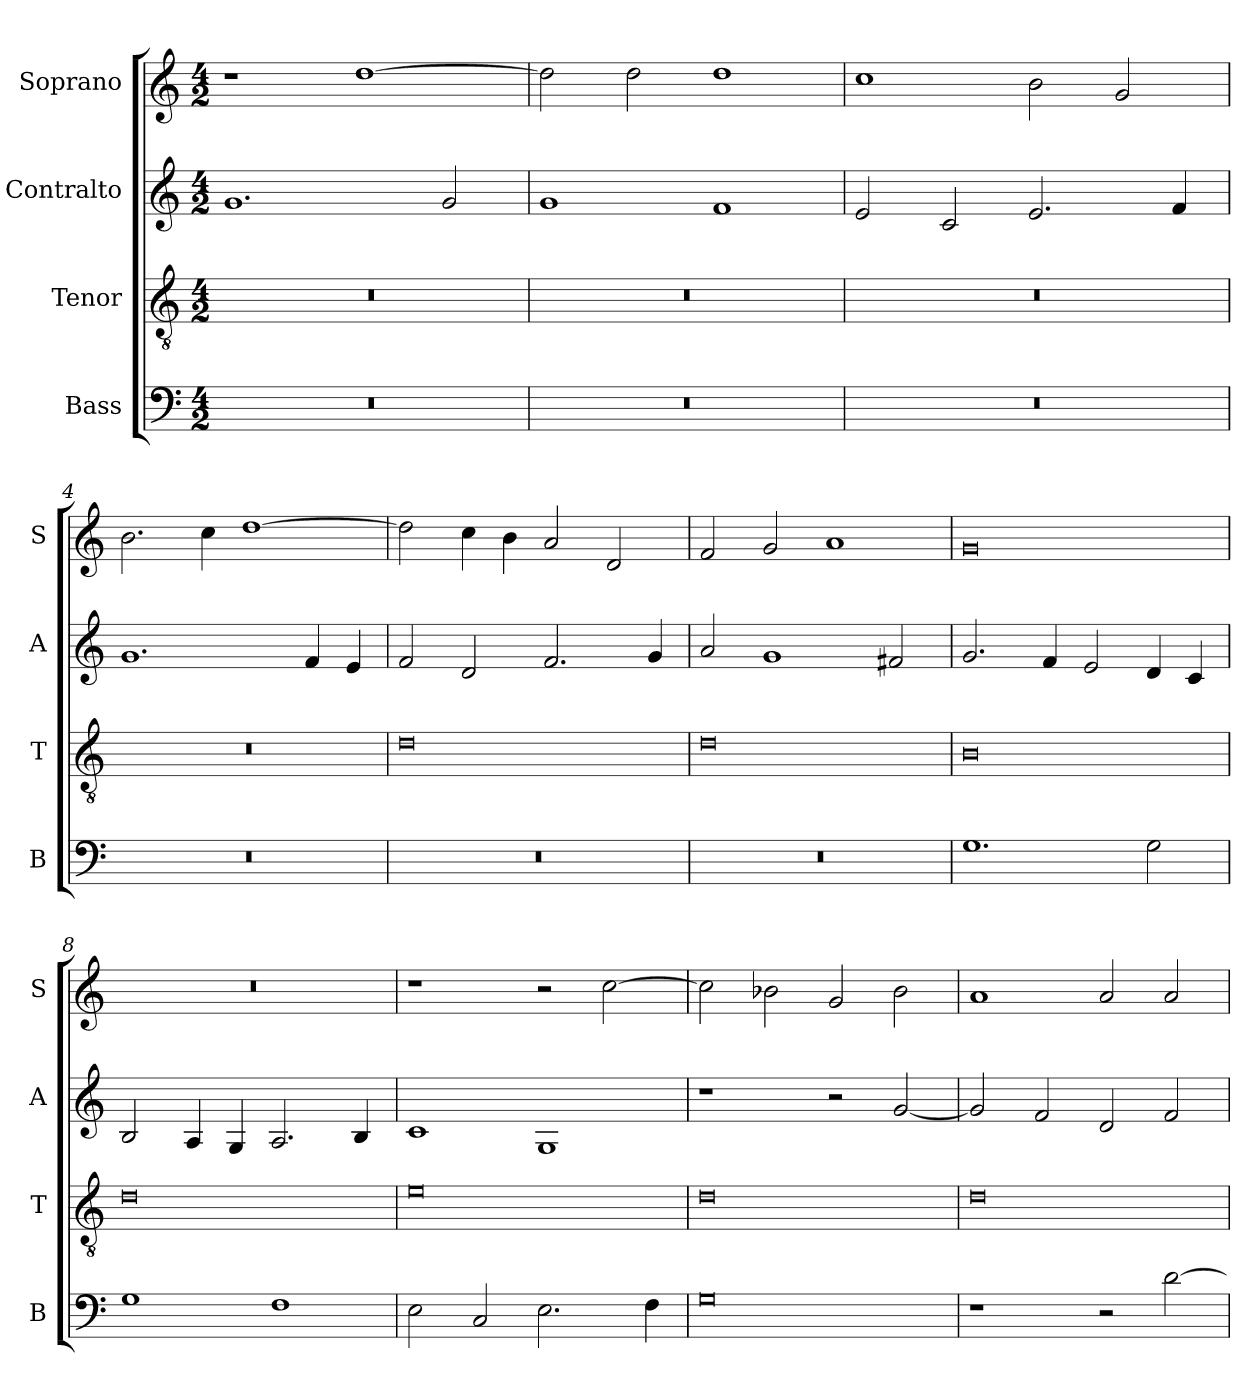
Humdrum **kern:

**kern	**kern	**kern	**kern
*part4	*part3	*part2	*part1
*staff4	*staff3	*staff2	*staff1
*I"Bass	*I"Tenor	*I"Contralto	*I"Soprano
*I'B	*I'T	*I'A	*I'S
*clefF4	*clefGv2	*clefG2	*clefG2
*k[]	*k[]	*k[]	*k[]
*G:mix	*G:mix	*G:mix	*G:mix
*M4/2	*M4/2	*M4/2	*M4/2
=1	=1	=1	=1
0r	0r	1.g	1r
.	.	.	[1dd
.	.	2g	.
=2	=2	=2	=2
0r	0r	1g	2dd]
.	.	.	2dd
.	.	1f	1dd
=3	=3	=3	=3
0r	0r	2e	1cc
.	.	2c	.
.	.	2.e	2b
.	.	.	2g
.	.	4f	.
=4	=4	=4	=4
0r	0r	1.g	2.b
.	.	.	4cc
.	.	.	[1dd
.	.	4f	.
.	.	4e	.
=5	=5	=5	=5
0r	0d	2f	2dd]
.	.	2d	4cc
.	.	.	4b
.	.	2.f	2a
.	.	.	2d
.	.	4g	.
=6	=6	=6	=6
0r	0d	2a	2f
.	.	1g	2g
.	.	.	1a
.	.	2f#X	.
=7	=7	=7	=7
1.G	0B	2.g	0g
.	.	4f	.
.	.	2e	.
2G	.	4d	.
.	.	4c	.
=8	=8	=8	=8
1G	0d	2B	0r
.	.	4A	.
.	.	4G	.
1F	.	2.A	.
.	.	4B	.
=9	=9	=9	=9
2E	0e	1c	1r
2C	.	.	.
2.E	.	1G	2r
.	.	.	[2cc
4F	.	.	.
=10	=10	=10	=10
0G	0d	1r	2cc]
.	.	.	2b-X
.	.	2r	2g
.	.	[2g	2b-
=11	=11	=11	=11
1r	0d	2g]	1a
.	.	2f	.
2r	.	2d	2a
[2d	.	2f	2a
=	=	=	=
*-	*-	*-	*-
